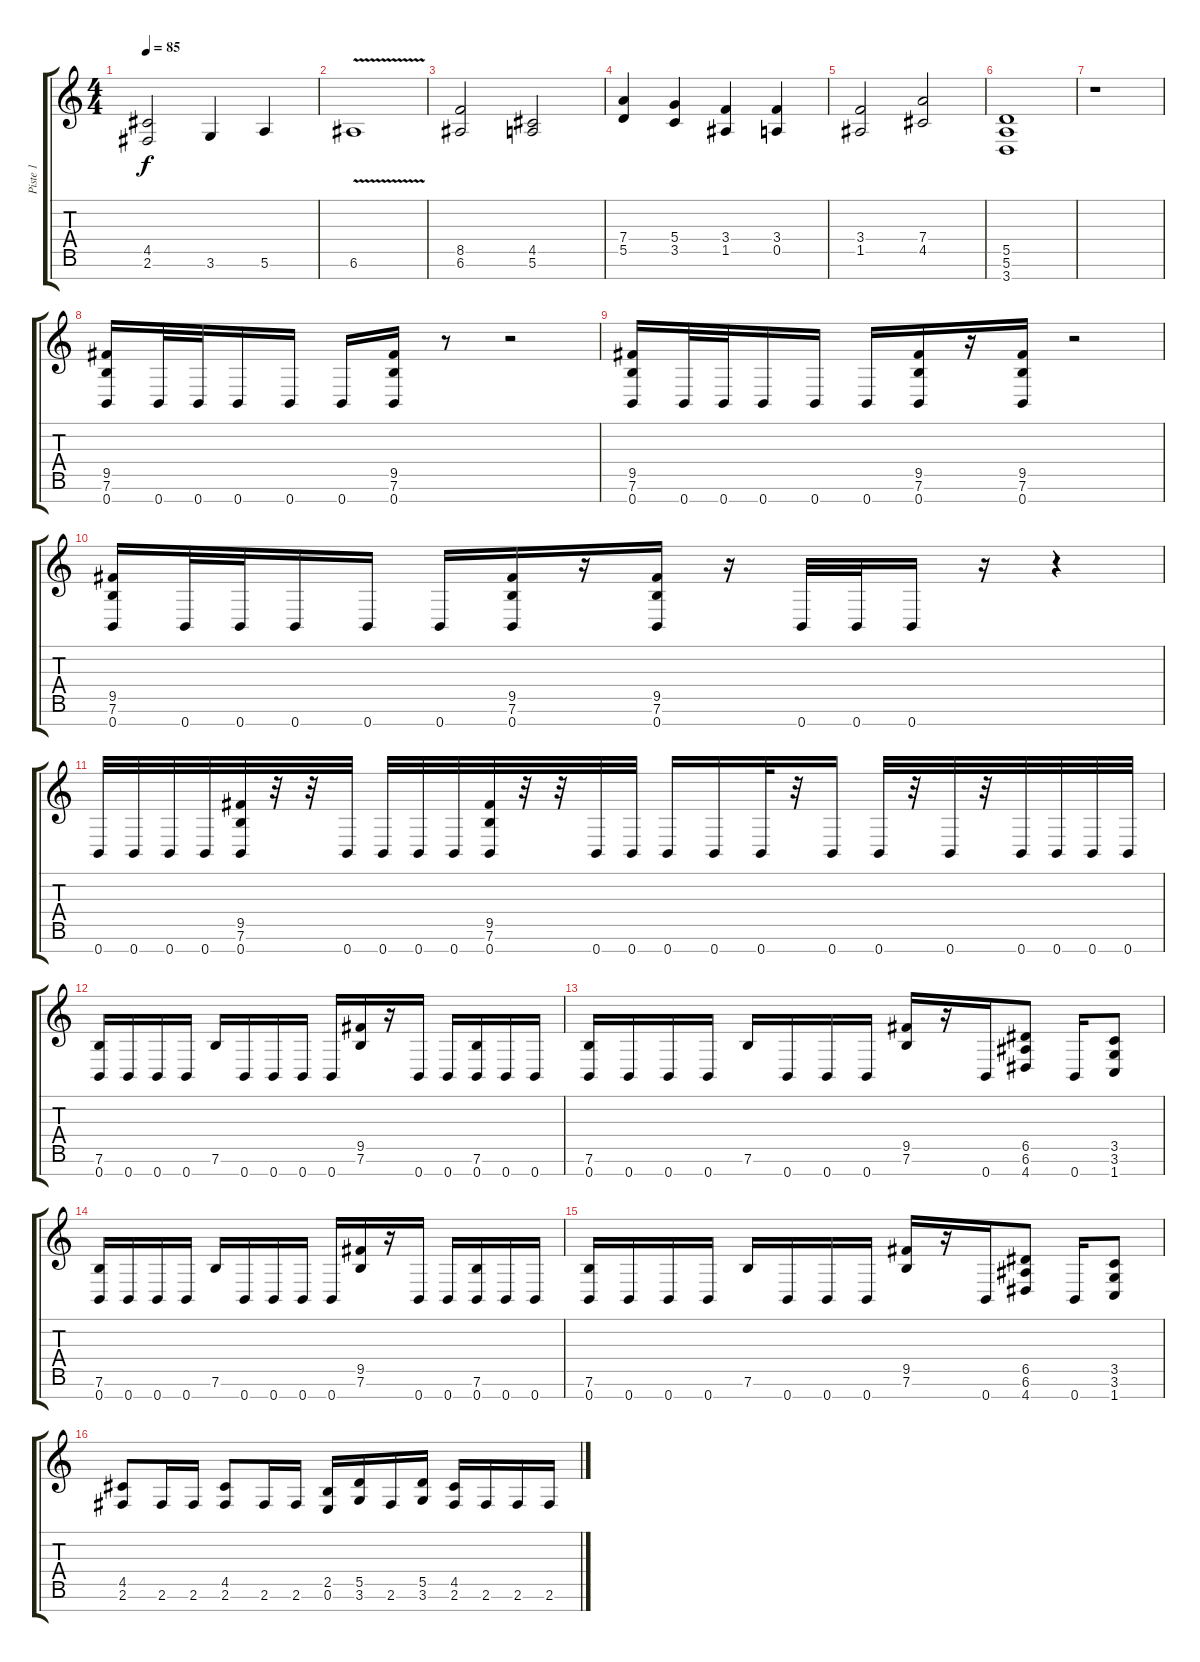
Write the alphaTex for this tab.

\track ("Piste 1" "Piste 1") {instrument distortionguitar}
\staff {score tabs}
\tuning (E4 B3 G3 D3 A2 E2 B1) {hide}
\ts (4 4)
\tempo 85
\clef g2
\ks c
(4.5 2.6).2{dy f} 3.6.4 5.6.4 |
6.6{v}.1 |
(8.5 6.6).2 (4.5 5.6).2 |
(7.4 5.5).4 (5.4 3.5).4 (3.4 1.5).4 (3.4 0.5).4 |
(3.4 1.5).2 (7.4 4.5).2 |
(5.5 5.6 3.7).1 |
r.1 |
(9.5 7.6 0.7).16 0.7.32 0.7.32 0.7.16 0.7.16 0.7.16 (9.5 7.6 0.7).16 r.8 r.2 |
(9.5 7.6 0.7).16 0.7.32 0.7.32 0.7.16 0.7.16 0.7.16 (9.5 7.6 0.7).16 r.16 (9.5 7.6 0.7).16 r.2 |
(9.5 7.6 0.7).16 0.7.32 0.7.32 0.7.16 0.7.16 0.7.16 (9.5 7.6 0.7).16 r.16 (9.5 7.6 0.7).16 r.16 0.7.32 0.7.32 0.7.16 r.16 r.4 |
0.7.32 0.7.32 0.7.32 0.7.32 (9.5 7.6 0.7).32 r.32 r.32 0.7.32 0.7.32 0.7.32 0.7.32 (9.5 7.6 0.7).32 r.32 r.32 0.7.32 0.7.32 0.7.16 0.7.16 0.7.32 r.32 0.7.16 0.7.32 r.32 0.7.32 r.32 0.7.32 0.7.32 0.7.32 0.7.32 |
(7.6 0.7).16 0.7.16 0.7.16 0.7.16 7.6.16 0.7.16 0.7.16 0.7.16 0.7.16 (9.5 7.6).16 r.16 0.7.16 0.7.16 (7.6 0.7).16 0.7.16 0.7.16 |
(7.6 0.7).16 0.7.16 0.7.16 0.7.16 7.6.16 0.7.16 0.7.16 0.7.16 (9.5 7.6).16 r.16 0.7.16 (6.5 6.6 4.7).8 0.7.16 (3.5 3.6 1.7).8 |
(7.6 0.7).16 0.7.16 0.7.16 0.7.16 7.6.16 0.7.16 0.7.16 0.7.16 0.7.16 (9.5 7.6).16 r.16 0.7.16 0.7.16 (7.6 0.7).16 0.7.16 0.7.16 |
(7.6 0.7).16 0.7.16 0.7.16 0.7.16 7.6.16 0.7.16 0.7.16 0.7.16 (9.5 7.6).16 r.16 0.7.16 (6.5 6.6 4.7).8 0.7.16 (3.5 3.6 1.7).8 |
(4.5 2.6).8 2.6.16 2.6.16 (4.5 2.6).8 2.6.16 2.6.16 (2.5 0.6).16 (5.5 3.6).16 2.6.16 (5.5 3.6).16 (4.5 2.6).16 2.6.16 2.6.16 2.6.16
